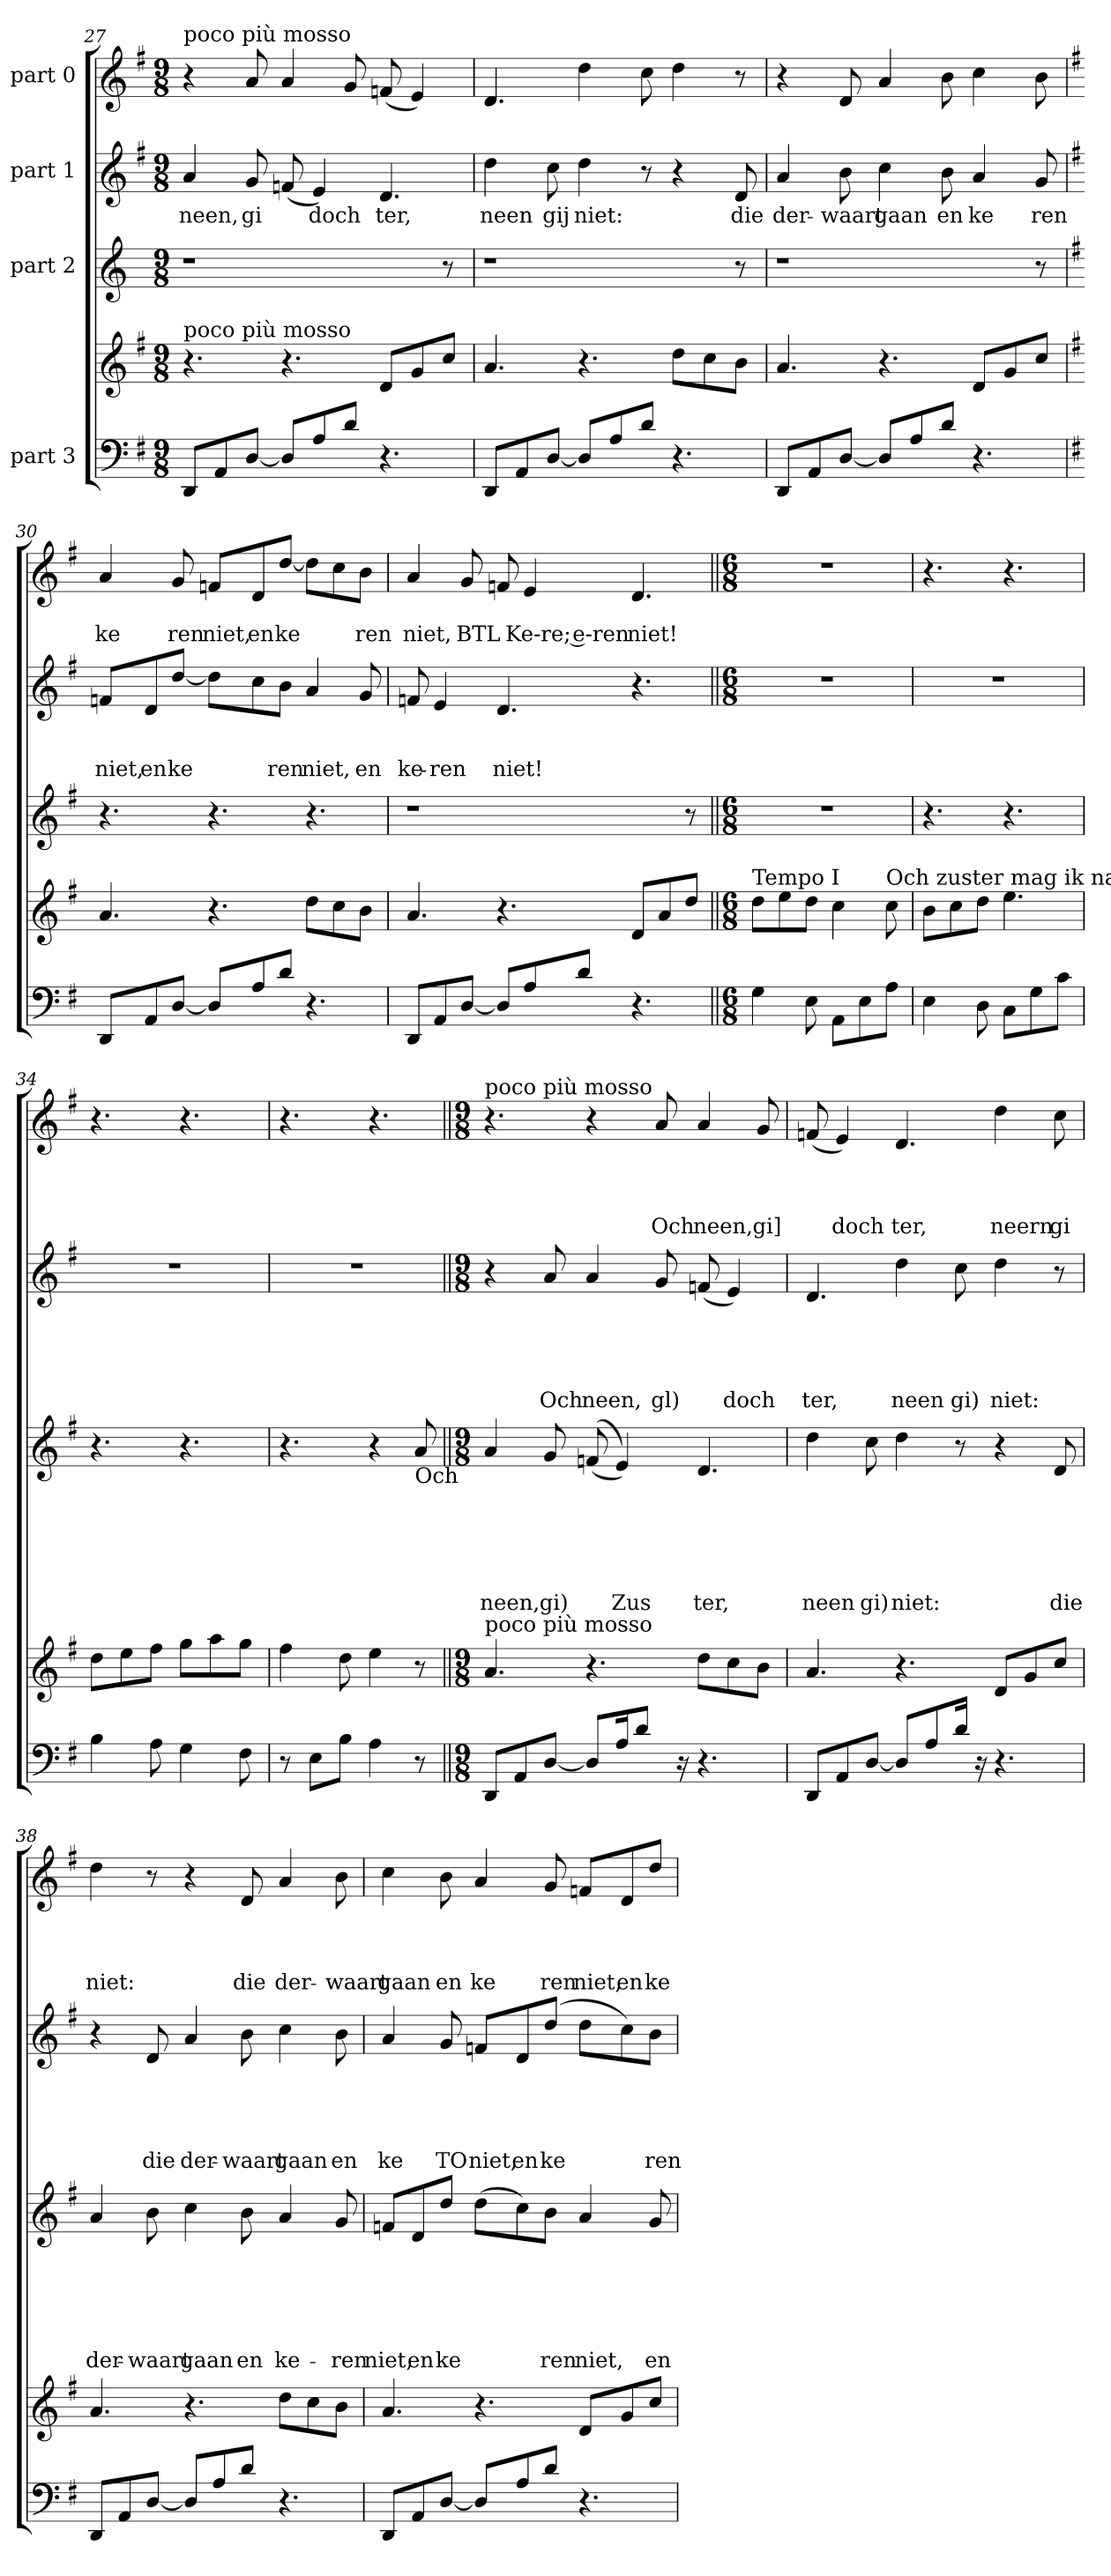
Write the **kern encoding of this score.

**kern	**kern	**kern	**text	**text	**text	**text	**text	**text	**kern	**text	**text	**text	**text	**text	**kern	**text	**text	**text	**text
*part4	*part4	*part3	*part3	*part3	*part3	*part3	*part3	*part3	*part2	*part2	*part2	*part2	*part2	*part2	*part1	*part1	*part1	*part1	*part1
*staff5	*staff4	*staff3	*staff3	*staff3	*staff3	*staff3	*staff3	*staff3	*staff2	*staff2	*staff2	*staff2	*staff2	*staff2	*staff1	*staff1	*staff1	*staff1	*staff1
*I"part 3	*	*I"part 2	*	*	*	*	*	*	*I"part 1	*	*	*	*	*	*I"part 0	*	*	*	*
*clefF4	*clefG2	*clefG2	*	*	*	*	*	*	*clefG2	*	*	*	*	*	*clefG2	*	*	*	*
*k[f#]	*k[f#]	*k[]	*	*	*	*	*	*	*k[f#]	*	*	*	*	*	*k[f#]	*	*	*	*
*M9/8	*M9/8	*M9/8	*	*	*	*	*	*	*M9/8	*	*	*	*	*	*M9/8	*	*	*	*
=27	=27	=27	=27	=27	=27	=27	=27	=27	=27	=27	=27	=27	=27	=27	=27	=27	=27	=27	=27
!	!	!	!	!	!	!	!	!	!	!	!	!	!	!	!LO:TX:a:t=poco più mosso	!	!	!	!
!	!LO:TX:a:t=poco più mosso	!	!	!	!	!	!	!	!	!	!	!	!	!	!	!	!	!	!
!	!	!	!	!	!	!	!	!	!	!LO:LY:b	!	!	!	!	!	!	!	!	!
8DD/L	4.r	1r	.	.	.	.	.	.	4a/	neen,	.	.	.	.	4r	.	.	.	.
8AA/	.	.	.	.	.	.	.	.	.	.	.	.	.	.	.	.	.	.	.
!	!	!	!	!	!	!	!	!	!	!LO:LY:b	!	!	!	!	!	!	!	!	!
[8D/J	.	.	.	.	.	.	.	.	8g/	gi	.	.	.	.	8a/	.	.	.	.
8D/L]	4.r	.	.	.	.	.	.	.	(8fn/	.	.	.	.	.	4a/	.	.	.	.
!	!	!	!	!	!	!	!	!	!	!LO:LY:b	!	!	!	!	!	!	!	!	!
8A/	.	.	.	.	.	.	.	.	4e/)	doch	.	.	.	.	.	.	.	.	.
8d\J	.	.	.	.	.	.	.	.	.	.	.	.	.	.	8g/	.	.	.	.
!	!	!	!	!	!	!	!	!	!	!LO:LY:b	!	!	!	!	!	!	!	!	!
4.r	8d/L	.	.	.	.	.	.	.	4.d/	ter,	.	.	.	.	(8fn/	.	.	.	.
.	8g/	.	.	.	.	.	.	.	.	.	.	.	.	.	4e/)	.	.	.	.
.	8cc/J	8r	.	.	.	.	.	.	.	.	.	.	.	.	.	.	.	.	.
=28	=28	=28	=28	=28	=28	=28	=28	=28	=28	=28	=28	=28	=28	=28	=28	=28	=28	=28	=28
!	!	!	!	!	!	!	!	!	!	!LO:LY:b	!	!	!	!	!	!	!	!	!
8DD/L	4.a/	1r	.	.	.	.	.	.	4dd\	neen	.	.	.	.	4.d/	.	.	.	.
8AA/	.	.	.	.	.	.	.	.	.	.	.	.	.	.	.	.	.	.	.
!	!	!	!	!	!	!	!	!	!	!LO:LY:b	!	!	!	!	!	!	!	!	!
[8D/J	.	.	.	.	.	.	.	.	8cc\	gij	.	.	.	.	.	.	.	.	.
!	!	!	!	!	!	!	!	!	!	!LO:LY:b	!	!	!	!	!	!	!	!	!
8D/L]	4.r	.	.	.	.	.	.	.	4dd\	niet:	.	.	.	.	4dd\	.	.	.	.
8A/	.	.	.	.	.	.	.	.	.	.	.	.	.	.	.	.	.	.	.
8d\J	.	.	.	.	.	.	.	.	8r	.	.	.	.	.	8cc\	.	.	.	.
4.r	8dd\L	.	.	.	.	.	.	.	4r	.	.	.	.	.	4dd\	.	.	.	.
.	8cc\	.	.	.	.	.	.	.	.	.	.	.	.	.	.	.	.	.	.
!	!	!	!	!	!	!	!	!	!	!LO:LY:b	!	!	!	!	!	!	!	!	!
.	8b\J	8r	.	.	.	.	.	.	8d/	die	.	.	.	.	8r	.	.	.	.
=29	=29	=29	=29	=29	=29	=29	=29	=29	=29	=29	=29	=29	=29	=29	=29	=29	=29	=29	=29
!	!	!	!	!	!	!	!	!	!	!LO:LY:b	!	!	!	!	!	!	!	!	!
8DD/L	4.a/	1r	.	.	.	.	.	.	4a/	der -	.	.	.	.	4r	.	.	.	.
8AA/	.	.	.	.	.	.	.	.	.	.	.	.	.	.	.	.	.	.	.
!	!	!	!	!	!	!	!	!	!	!LO:LY:b	!	!	!	!	!	!	!	!	!
[8D/J	.	.	.	.	.	.	.	.	8b\	waart	.	.	.	.	8d/	.	.	.	.
!	!	!	!	!	!	!	!	!	!	!LO:LY:b	!	!	!	!	!	!	!	!	!
8D/L]	4.r	.	.	.	.	.	.	.	4cc\	gaan	.	.	.	.	4a/	.	.	.	.
8A/	.	.	.	.	.	.	.	.	.	.	.	.	.	.	.	.	.	.	.
!	!	!	!	!	!	!	!	!	!	!LO:LY:b	!	!	!	!	!	!	!	!	!
8d\J	.	.	.	.	.	.	.	.	8b\	en	.	.	.	.	8b\	.	.	.	.
!	!	!	!	!	!	!	!	!	!	!LO:LY:b	!	!	!	!	!	!	!	!	!
4.r	8d/L	.	.	.	.	.	.	.	4a/	ke	.	.	.	.	4cc\	.	.	.	.
.	8g/	.	.	.	.	.	.	.	.	.	.	.	.	.	.	.	.	.	.
!	!	!	!	!	!	!	!	!	!	!LO:LY:b	!	!	!	!	!	!	!	!	!
.	8cc/J	8r	.	.	.	.	.	.	8g/	ren	.	.	.	.	8b\	.	.	.	.
=30	=30	=30	=30	=30	=30	=30	=30	=30	=30	=30	=30	=30	=30	=30	=30	=30	=30	=30	=30
*	*	*k[f#]	*	*	*	*	*	*	*	*	*	*	*	*	*	*	*	*	*
!	!	!	!	!	!	!	!	!	!	!	!	!LO:LY:b	!	!	!	!	!LO:LY:b	!	!
8DD/L	4.a/	4.r	.	.	.	.	.	.	8fn/L	.	.	niet,	.	.	4a/	.	ke	.	.
!	!	!	!	!	!	!	!	!	!	!	!	!LO:LY:b	!	!	!	!	!	!	!
8AA/	.	.	.	.	.	.	.	.	8d/	.	.	en	.	.	.	.	.	.	.
!	!	!	!	!	!	!	!	!	!	!	!	!LO:LY:b	!	!	!	!	!LO:LY:b	!	!
[8D/J	.	.	.	.	.	.	.	.	[8dd\J	.	.	ke	.	.	8g/	.	ren	.	.
!	!	!	!	!	!	!	!	!	!	!	!	!	!	!	!	!	!LO:LY:b	!	!
8D/L]	4.r	4.r	.	.	.	.	.	.	8dd\L]	.	.	.	.	.	8fn/L	.	niet,	.	.
!	!	!	!	!	!	!	!	!	!	!	!	!	!	!	!	!	!LO:LY:b	!	!
8A/	.	.	.	.	.	.	.	.	8cc\	.	.	.	.	.	8d/	.	en	.	.
!	!	!	!	!	!	!	!	!	!	!	!	!LO:LY:b	!	!	!	!	!LO:LY:b	!	!
8d\J	.	.	.	.	.	.	.	.	8b\J	.	.	ren	.	.	[8dd\J	.	ke	.	.
!	!	!	!	!	!	!	!	!	!	!	!	!LO:LY:b	!	!	!	!	!	!	!
4.r	8dd\L	4.r	.	.	.	.	.	.	4a/	.	.	niet,	.	.	8dd\L]	.	.	.	.
.	8cc\	.	.	.	.	.	.	.	.	.	.	.	.	.	8cc\	.	.	.	.
!	!	!	!	!	!	!	!	!	!	!	!	!LO:LY:b	!	!	!	!	!LO:LY:b	!	!
.	8b\J	.	.	.	.	.	.	.	8g/	.	.	en	.	.	8b\J	.	ren	.	.
=31	=31	=31	=31	=31	=31	=31	=31	=31	=31	=31	=31	=31	=31	=31	=31	=31	=31	=31	=31
!	!	!	!	!	!	!	!	!	!	!	!	!LO:LY:b	!	!	!	!	!LO:LY:b	!	!
8DD/L	4.a/	1r	.	.	.	.	.	.	8fn/	.	.	ke-	.	.	4a/	.	niet,	.	.
!	!	!	!	!	!	!	!	!	!	!	!	!LO:LY:b	!	!	!	!	!	!	!
8AA/	.	.	.	.	.	.	.	.	4e/	.	.	ren	.	.	.	.	.	.	.
!	!	!	!	!	!	!	!	!	!	!	!	!	!	!	!	!	!LO:LY:b	!	!
[8D/J	.	.	.	.	.	.	.	.	.	.	.	.	.	.	8g/	.	BTL	.	.
!	!	!	!	!	!	!	!	!	!	!	!	!LO:LY:b	!	!	!	!	!	!	!
8D/L]	4.r	.	.	.	.	.	.	.	4.d/	.	.	niet!	.	.	8fn/	.	.	.	.
!	!	!	!	!	!	!	!	!	!	!	!	!	!	!	!	!	!LO:LY:b	!	!
8A/	.	.	.	.	.	.	.	.	.	.	.	.	.	.	4e/	.	Ke-re; e-ren	.	.
8d\J	.	.	.	.	.	.	.	.	.	.	.	.	.	.	.	.	.	.	.
!	!	!	!	!	!	!	!	!	!	!	!	!	!	!	!	!	!LO:LY:b	!	!
4.r	8d/L	.	.	.	.	.	.	.	4.r	.	.	.	.	.	4.d/	.	niet!	.	.
.	8a/	.	.	.	.	.	.	.	.	.	.	.	.	.	.	.	.	.	.
.	8dd\J	8r	.	.	.	.	.	.	.	.	.	.	.	.	.	.	.	.	.
=32||	=32||	=32||	=32||	=32||	=32||	=32||	=32||	=32||	=32||	=32||	=32||	=32||	=32||	=32||	=32||	=32||	=32||	=32||	=32||
*M6/8	*M6/8	*M6/8	*	*	*	*	*	*	*M6/8	*	*	*	*	*	*M6/8	*	*	*	*
!	!LO:TX:a:t=Tempo I	!	!	!	!	!	!	!	!	!	!	!	!	!	!	!	!	!	!
!	!	!LO:N:vis=2	!	!	!	!	!	!	!LO:N:vis=2	!	!	!	!	!	!LO:N:vis=2	!	!	!	!
4G\	8dd\L	2.r	.	.	.	.	.	.	2.r	.	.	.	.	.	2.r	.	.	.	.
.	8ee\	.	.	.	.	.	.	.	.	.	.	.	.	.	.	.	.	.	.
8E\	8dd\J	.	.	.	.	.	.	.	.	.	.	.	.	.	.	.	.	.	.
8AA\L	4cc\	.	.	.	.	.	.	.	.	.	.	.	.	.	.	.	.	.	.
8E\	.	.	.	.	.	.	.	.	.	.	.	.	.	.	.	.	.	.	.
!	!LO:TX:a:t=Och zuster mag ik naar Halewijn gaan?	!	!	!	!	!	!	!	!	!	!	!	!	!	!	!	!	!	!
8A\J	8cc\	.	.	.	.	.	.	.	.	.	.	.	.	.	.	.	.	.	.
=33	=33	=33	=33	=33	=33	=33	=33	=33	=33	=33	=33	=33	=33	=33	=33	=33	=33	=33	=33
!	!	!	!	!	!	!	!	!	!LO:N:vis=2	!	!	!	!	!	!	!	!	!	!
4E\	8b\L	4.r	.	.	.	.	.	.	2.r	.	.	.	.	.	4.r	.	.	.	.
.	8cc\	.	.	.	.	.	.	.	.	.	.	.	.	.	.	.	.	.	.
8D\	8dd\J	.	.	.	.	.	.	.	.	.	.	.	.	.	.	.	.	.	.
8C\L	4.ee\	4.r	.	.	.	.	.	.	.	.	.	.	.	.	4.r	.	.	.	.
8G\	.	.	.	.	.	.	.	.	.	.	.	.	.	.	.	.	.	.	.
8c\J	.	.	.	.	.	.	.	.	.	.	.	.	.	.	.	.	.	.	.
=34	=34	=34	=34	=34	=34	=34	=34	=34	=34	=34	=34	=34	=34	=34	=34	=34	=34	=34	=34
!	!	!	!	!	!	!	!	!	!LO:N:vis=2	!	!	!	!	!	!	!	!	!	!
4B\	8dd\L	4.r	.	.	.	.	.	.	2.r	.	.	.	.	.	4.r	.	.	.	.
.	8ee\	.	.	.	.	.	.	.	.	.	.	.	.	.	.	.	.	.	.
8A\	8ff#\J	.	.	.	.	.	.	.	.	.	.	.	.	.	.	.	.	.	.
4G\	8gg\L	4.r	.	.	.	.	.	.	.	.	.	.	.	.	4.r	.	.	.	.
.	8aa\	.	.	.	.	.	.	.	.	.	.	.	.	.	.	.	.	.	.
8F#\	8gg\J	.	.	.	.	.	.	.	.	.	.	.	.	.	.	.	.	.	.
=35	=35	=35	=35	=35	=35	=35	=35	=35	=35	=35	=35	=35	=35	=35	=35	=35	=35	=35	=35
*	*	*	*	*	*	*	*	*	*	*	*	*	*	*	*MM90	*	*	*	*
!	!	!	!	!	!	!	!	!	!LO:N:vis=2	!	!	!	!	!	!	!	!	!	!
8r	4ff#\	4.r	.	.	.	.	.	.	2.r	.	.	.	.	.	4.r	.	.	.	.
8E\L	.	.	.	.	.	.	.	.	.	.	.	.	.	.	.	.	.	.	.
8B\J	8dd\	.	.	.	.	.	.	.	.	.	.	.	.	.	.	.	.	.	.
4A\	4ee\	4r	.	.	.	.	.	.	.	.	.	.	.	.	4.r	.	.	.	.
!	!	!LO:TX:b:t=Och	!	!	!	!	!	!	!	!	!	!	!	!	!	!	!	!	!
8r	8r	8a/	.	.	.	.	.	.	.	.	.	.	.	.	.	.	.	.	.
=36||	=36||	=36||	=36||	=36||	=36||	=36||	=36||	=36||	=36||	=36||	=36||	=36||	=36||	=36||	=36||	=36||	=36||	=36||	=36||
*M9/8	*M9/8	*M9/8	*	*	*	*	*	*	*M9/8	*	*	*	*	*	*M9/8	*	*	*	*
!	!	!	!	!	!	!	!	!	!	!	!	!	!	!	!LO:TX:a:t=poco più mosso	!	!	!	!
!	!LO:TX:a:t=poco più mosso	!	!	!	!	!	!	!	!	!	!	!	!	!	!	!	!	!	!
!	!	!	!	!	!	!	!	!LO:LY:b	!	!	!	!	!	!	!	!	!	!	!
8DD/L	4.a/	4a/	.	.	.	.	.	neen,	4r	.	.	.	.	.	4.r	.	.	.	.
8AA/	.	.	.	.	.	.	.	.	.	.	.	.	.	.	.	.	.	.	.
!	!	!	!	!	!	!	!	!LO:LY:b	!	!	!	!	!	!LO:LY:b	!	!	!	!	!
[8D/J	.	8g/	.	.	.	.	.	gi)	8a/	.	.	.	.	Och	.	.	.	.	.
!	!	!	!	!	!	!	!	!	!	!	!	!	!	!LO:LY:b	!	!	!	!	!
8D/L]	4.r	((8fn/	.	.	.	.	.	.	4a/	.	.	.	.	neen,	4r	.	.	.	.
!	!	!	!	!	!	!	!	!LO:LY:b	!	!	!	!	!	!	!	!	!	!	!
16A/K	.	4e/))	.	.	.	.	.	Zus	.	.	.	.	.	.	.	.	.	.	.
8d\J	.	.	.	.	.	.	.	.	.	.	.	.	.	.	.	.	.	.	.
!	!	!	!	!	!	!	!	!	!	!	!	!	!	!LO:LY:b	!	!	!	!	!LO:LY:b
.	.	.	.	.	.	.	.	.	8g/	.	.	.	.	gl)	8a/	.	.	.	Och
16r	.	.	.	.	.	.	.	.	.	.	.	.	.	.	.	.	.	.	.
!	!	!	!	!	!	!	!	!LO:LY:b	!	!	!	!	!	!	!	!	!	!	!LO:LY:b
4.r	8dd\L	4.d/	.	.	.	.	.	ter,	(8fn/	.	.	.	.	.	4a/	.	.	.	neen,
!	!	!	!	!	!	!	!	!	!	!	!	!	!	!LO:LY:b	!	!	!	!	!
.	8cc\	.	.	.	.	.	.	.	4e/)	.	.	.	.	doch	.	.	.	.	.
!	!	!	!	!	!	!	!	!	!	!	!	!	!	!	!	!	!	!	!LO:LY:b
.	8b\J	.	.	.	.	.	.	.	.	.	.	.	.	.	8g/	.	.	.	gi]
=37	=37	=37	=37	=37	=37	=37	=37	=37	=37	=37	=37	=37	=37	=37	=37	=37	=37	=37	=37
!	!	!	!	!	!	!	!	!LO:LY:b	!	!	!	!	!	!LO:LY:b	!	!	!	!	!
8DD/L	4.a/	4dd\	.	.	.	.	.	neen	4.d/	.	.	.	.	ter,	(8fn/	.	.	.	.
!	!	!	!	!	!	!	!	!	!	!	!	!	!	!	!	!	!	!	!LO:LY:b
8AA/	.	.	.	.	.	.	.	.	.	.	.	.	.	.	4e/)	.	.	.	doch
!	!	!	!	!	!	!	!	!LO:LY:b	!	!	!	!	!	!	!	!	!	!	!
[8D/J	.	8cc\	.	.	.	.	.	gi)	.	.	.	.	.	.	.	.	.	.	.
!	!	!	!	!	!	!	!	!LO:LY:b	!	!	!	!	!	!LO:LY:b	!	!	!	!	!LO:LY:b
8D/L]	4.r	4dd\	.	.	.	.	.	niet:	4dd\	.	.	.	.	neen	4.d/	.	.	.	ter,
8A/	.	.	.	.	.	.	.	.	.	.	.	.	.	.	.	.	.	.	.
!	!	!	!	!	!	!	!	!	!	!	!	!	!	!LO:LY:b	!	!	!	!	!
16d\Jk	.	8r	.	.	.	.	.	.	8cc\	.	.	.	.	gi)	.	.	.	.	.
16r	.	.	.	.	.	.	.	.	.	.	.	.	.	.	.	.	.	.	.
!	!	!	!	!	!	!	!	!	!	!	!	!	!	!LO:LY:b	!	!	!	!	!LO:LY:b
4.r	8d/L	4r	.	.	.	.	.	.	4dd\	.	.	.	.	niet:	4dd\	.	.	.	neern
.	8g/	.	.	.	.	.	.	.	.	.	.	.	.	.	.	.	.	.	.
!	!	!	!	!	!	!	!	!LO:LY:b	!	!	!	!	!	!	!	!	!	!	!LO:LY:b
.	8cc/J	8d/	.	.	.	.	.	die	8r	.	.	.	.	.	8cc\	.	.	.	gi
=38	=38	=38	=38	=38	=38	=38	=38	=38	=38	=38	=38	=38	=38	=38	=38	=38	=38	=38	=38
!	!	!	!	!	!	!	!	!LO:LY:b	!	!	!	!	!	!	!	!	!	!	!LO:LY:b
8DD/L	4.a/	4a/	.	.	.	.	.	der-	4r	.	.	.	.	.	4dd\	.	.	.	niet:
8AA/	.	.	.	.	.	.	.	.	.	.	.	.	.	.	.	.	.	.	.
!	!	!	!	!	!	!	!	!LO:LY:b	!	!	!	!	!	!LO:LY:b	!	!	!	!	!
[8D/J	.	8b\	.	.	.	.	.	waart	8d/	.	.	.	.	die	8r	.	.	.	.
!	!	!	!	!	!	!	!	!LO:LY:b	!	!	!	!	!	!LO:LY:b	!	!	!	!	!
8D/L]	4.r	4cc\	.	.	.	.	.	gaan	4a/	.	.	.	.	der-	4r	.	.	.	.
8A/	.	.	.	.	.	.	.	.	.	.	.	.	.	.	.	.	.	.	.
!	!	!	!	!	!	!	!	!LO:LY:b	!	!	!	!	!	!LO:LY:b	!	!	!	!	!
8d\J	.	8b\	.	.	.	.	.	en	8b\	.	.	.	.	waart	8d	.	.	.	die
!	!	!	!	!	!	!	!	!LO:LY:b	!	!	!	!	!	!LO:LY:b	!	!	!	!	!LO:LY:b
4.r	8dd\L	4a/	.	.	.	.	.	ke -	4cc\	.	.	.	.	gaan	4a/	.	.	.	der-
.	8cc\	.	.	.	.	.	.	.	.	.	.	.	.	.	.	.	.	.	.
!	!	!	!	!	!	!	!	!LO:LY:b	!	!	!	!	!	!LO:LY:b	!	!	!	!	!LO:LY:b
.	8b\J	8g/	.	.	.	.	.	ren	8b\	.	.	.	.	en	8b\	.	.	.	waart
=39	=39	=39	=39	=39	=39	=39	=39	=39	=39	=39	=39	=39	=39	=39	=39	=39	=39	=39	=39
!	!	!	!	!	!	!	!	!LO:LY:b	!	!	!	!	!	!LO:LY:b	!	!	!	!	!LO:LY:b
8DD/L	4.a/	8fn/L	.	.	.	.	.	niet,	4a/	.	.	.	.	ke	4cc\	.	.	.	gaan
!	!	!	!	!	!	!	!	!LO:LY:b	!	!	!	!	!	!	!	!	!	!	!
8AA/	.	8d/	.	.	.	.	.	en	.	.	.	.	.	.	.	.	.	.	.
!	!	!	!	!	!	!	!	!LO:LY:b	!	!	!	!	!	!LO:LY:b	!	!	!	!	!LO:LY:b
[8D/J	.	8dd\J	.	.	.	.	.	ke	8g/	.	.	.	.	TO	8b\	.	.	.	en
!	!	!	!	!	!	!	!	!	!	!	!	!	!	!LO:LY:b	!	!	!	!	!LO:LY:b
8D/L]	4.r	(8dd\L	.	.	.	.	.	.	8fn/L	.	.	.	.	niet,	4a/	.	.	.	ke
!	!	!	!	!	!	!	!	!	!	!	!	!	!	!LO:LY:b	!	!	!	!	!
8A/	.	8cc\)	.	.	.	.	.	.	8d/	.	.	.	.	en	.	.	.	.	.
!	!	!	!	!	!	!	!	!LO:LY:b	!	!	!	!	!	!LO:LY:b	!	!	!	!	!LO:LY:b
8d\J	.	8b\J	.	.	.	.	.	ren	(8dd\J	.	.	.	.	ke	8g/	.	.	.	ren
!	!	!	!	!	!	!	!	!LO:LY:b	!	!	!	!	!	!	!	!	!	!	!LO:LY:b
4.r	8d/L	4a/	.	.	.	.	.	niet,	8dd\L	.	.	.	.	.	8fn/L	.	.	.	niet,
!	!	!	!	!	!	!	!	!	!	!	!	!	!	!	!	!	!	!	!LO:LY:b
.	8g/	.	.	.	.	.	.	.	8cc\)	.	.	.	.	.	8d/	.	.	.	en
!	!	!	!	!	!	!	!	!LO:LY:b	!	!	!	!	!	!LO:LY:b	!	!	!	!	!LO:LY:b
.	8cc/J	8g/	.	.	.	.	.	en	8b\J	.	.	.	.	ren	8dd\J	.	.	.	ke-
=	=	=	=	=	=	=	=	=	=	=	=	=	=	=	=	=	=	=	=
*-	*-	*-	*-	*-	*-	*-	*-	*-	*-	*-	*-	*-	*-	*-	*-	*-	*-	*-	*-
